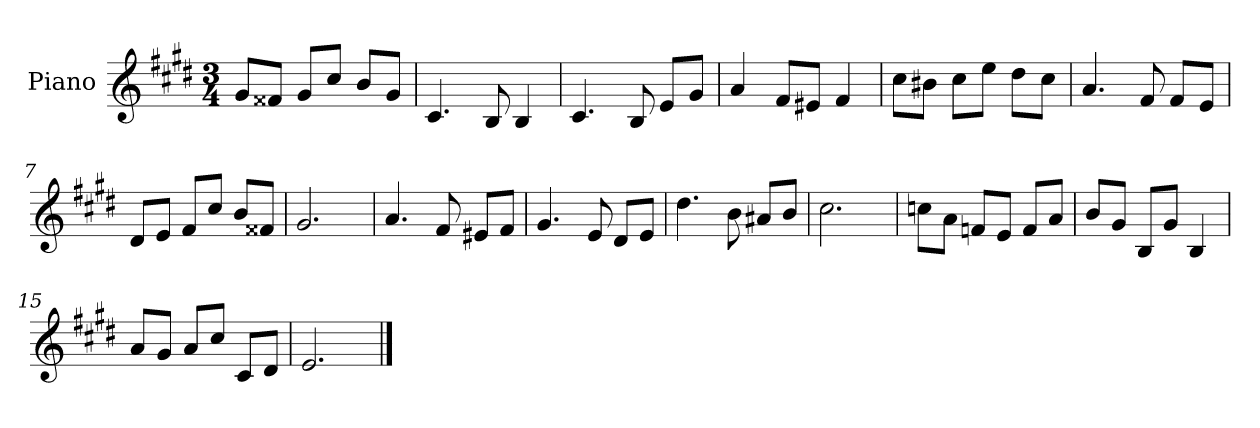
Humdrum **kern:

**kern
*part1
*staff1
*I"Piano
*I'Pno.
*clefG2
*k[f#c#g#d#]
*M3/4
=1
8g#/L
8f##X/J
8g#/L
8cc#/J
8b/L
8g#/J
=2
4.c#/
8B/
4B/
=3
4.c#/
8B/
8e/L
8g#/J
=4
4a/
8f#/L
8e#X/J
4f#/
=5
8cc#\L
8b#X\J
8cc#\L
8ee\J
8dd#\L
8cc#\J
=6
4.a/
8f#/
8f#/L
8e/J
=7
8d#/L
8e/J
8f#/L
8cc#/J
8b/L
8f##X/J
=8
2.g#/
!!LO:LB:g=z
=9
4.a/
8f#/
8e#X/L
8f#/J
=10
4.g#/
8e/
8d#/L
8e/J
=11
4.dd#\
8b\
8a#X/L
8b/J
=12
2.cc#\
=13
8ccn\L
8a\J
8fn/L
8e/J
8f/L
8a/J
=14
8b/L
8g#/J
8B/L
8g#/J
4B/
=15
8a/L
8g#/J
8a/L
8cc#/J
8c#/L
8d#/J
=16
2.e/
==
*-
